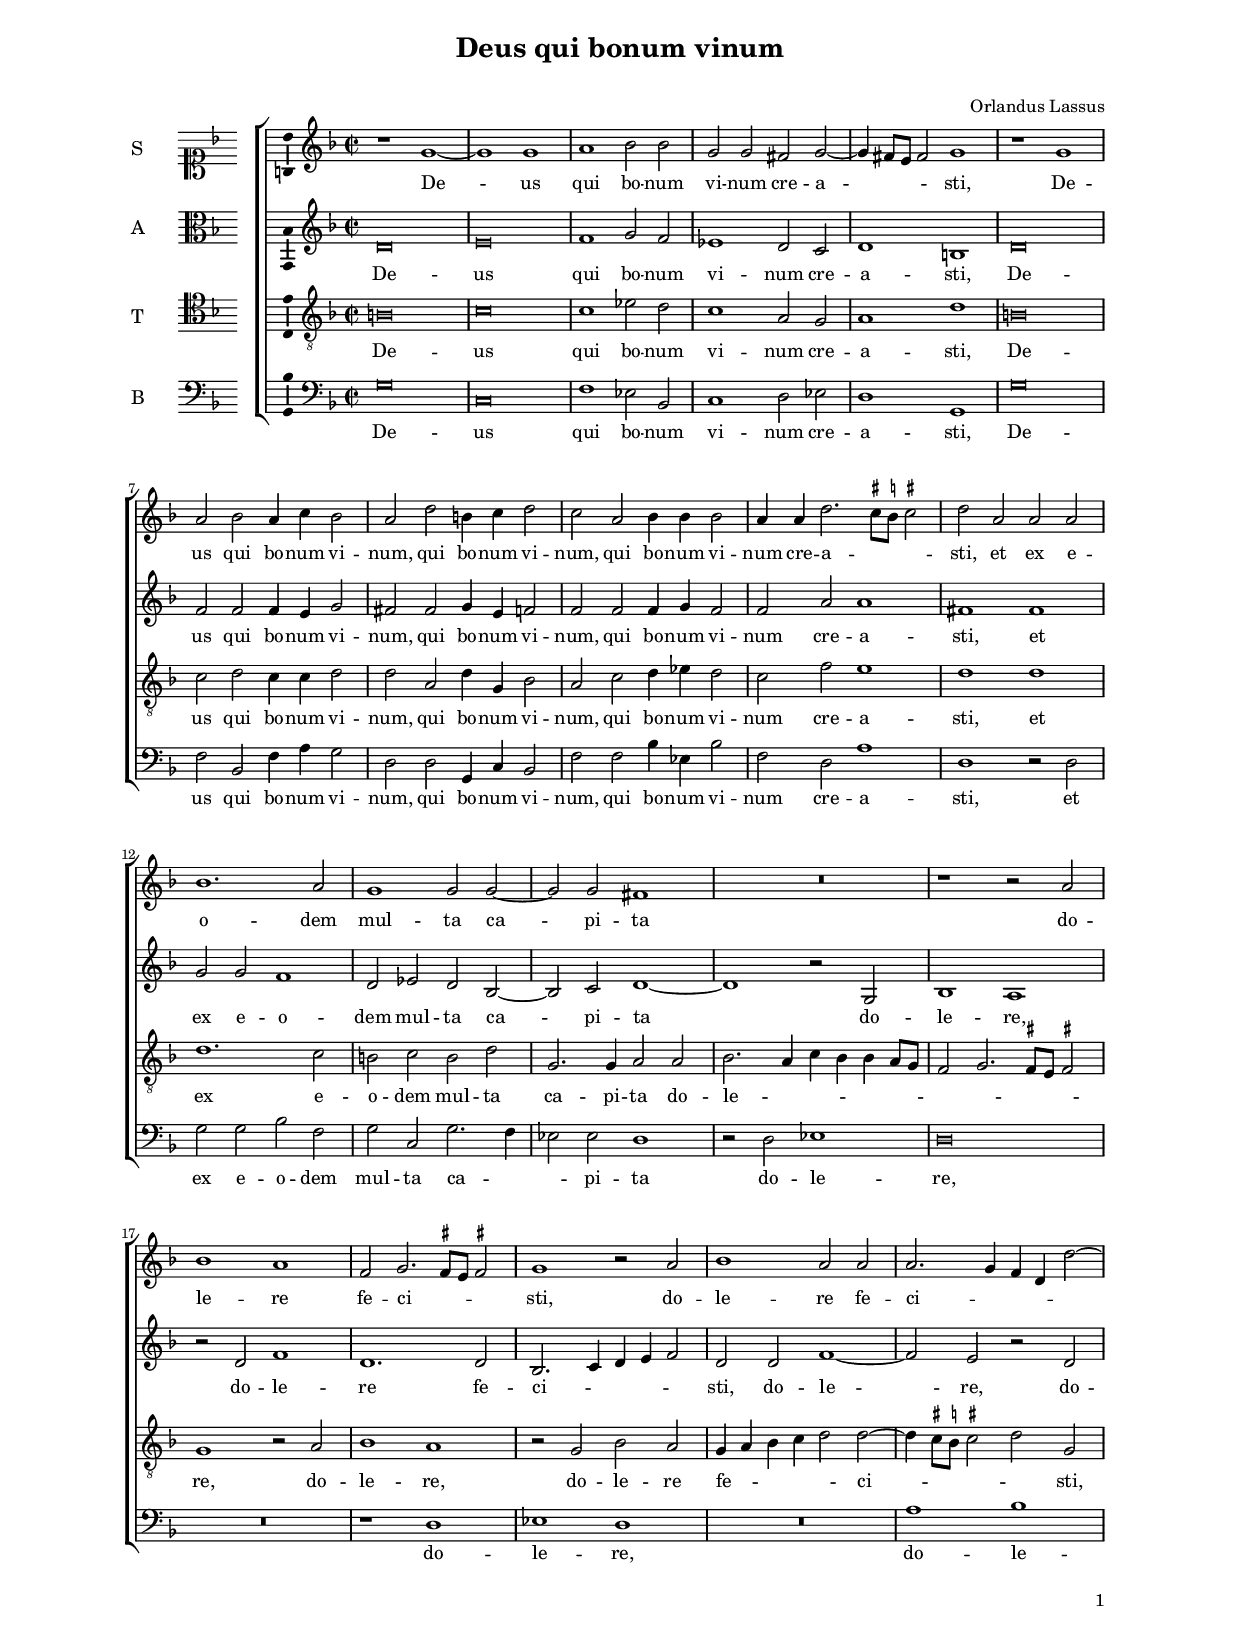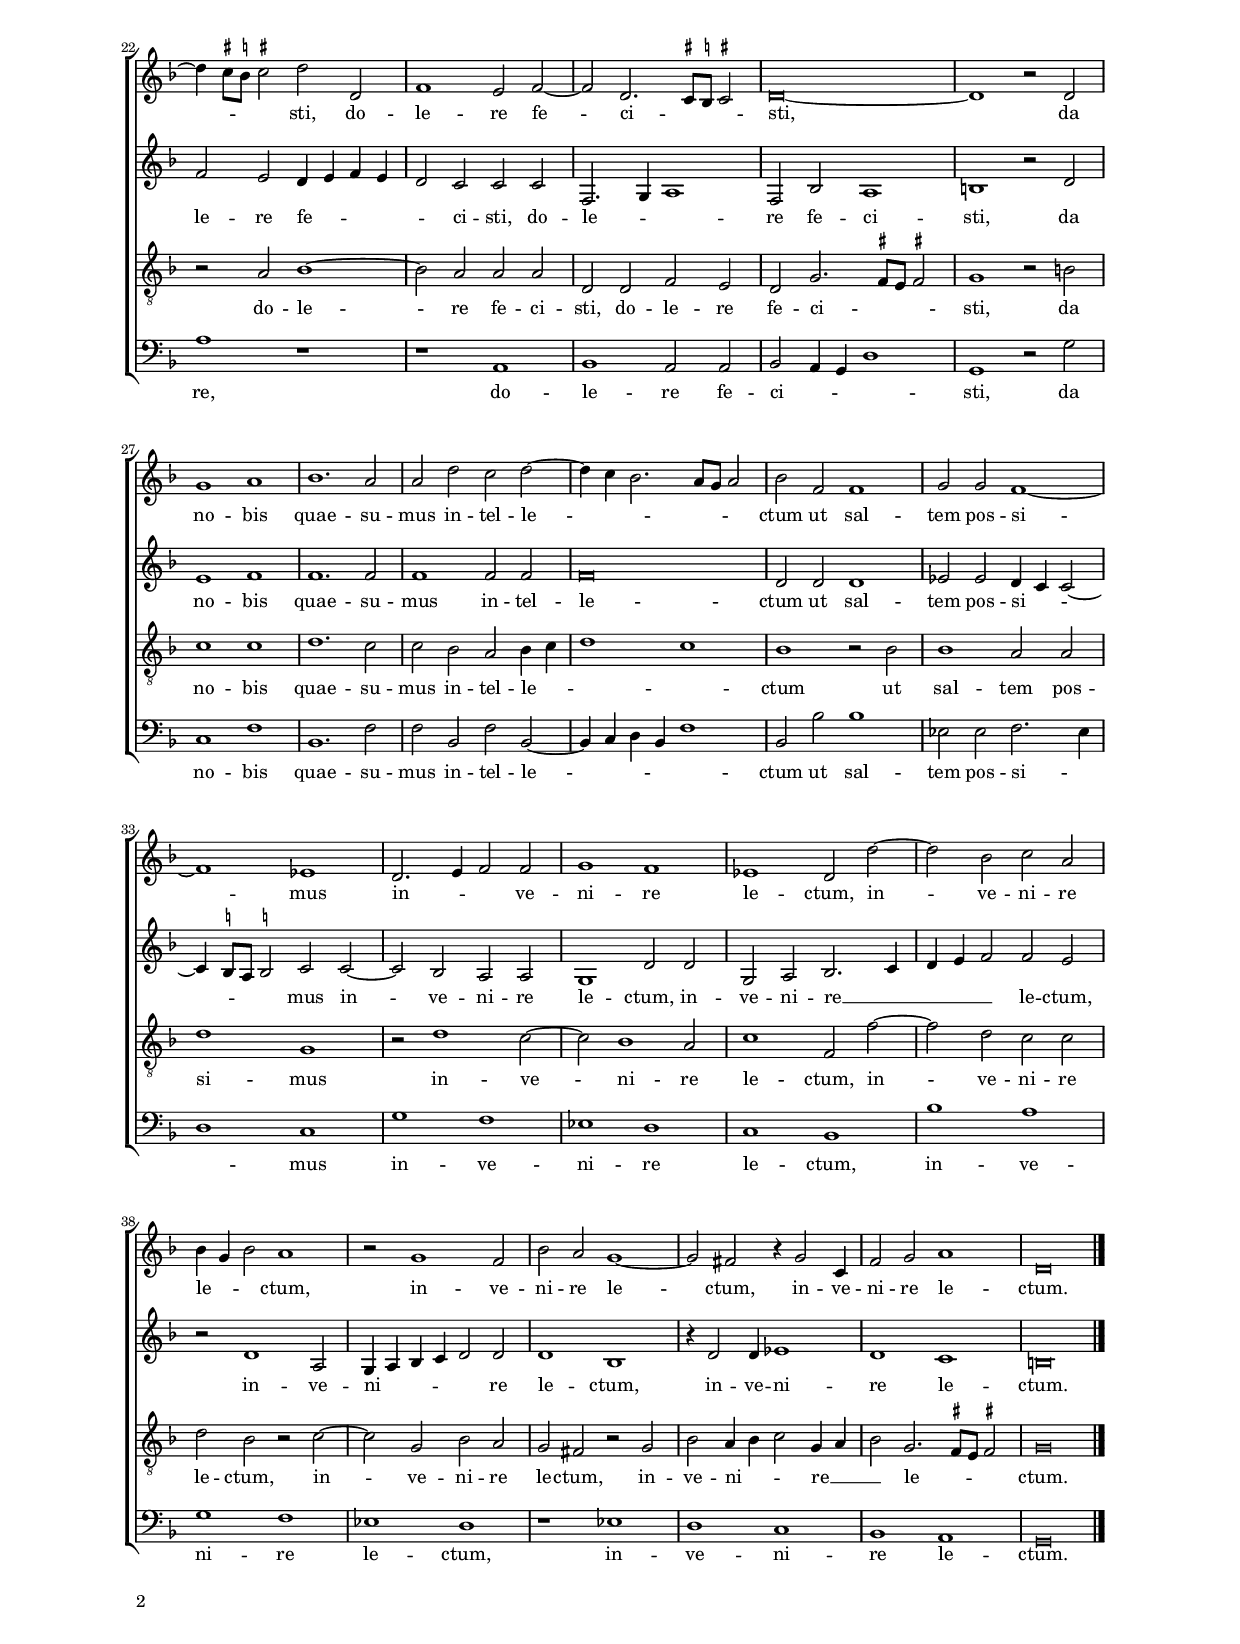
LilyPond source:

\header
{
  title="Deus qui bonum vinum"
  composer=\markup { \column { \transparent "x" "Orlandus Lassus" } }
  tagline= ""
}

\version "2.24.1"
\include "deutsch.ly"
#(set-global-staff-size 15)
% #(set-default-paper-size "letter")
#(ly:set-option 'point-and-click #f)

	
global = {
	\key f \major
	\time 2/2 \set Score.measureLength = #(ly:make-moment 2/1)
	\skip 1*2*43 \bar "|."
	}

	ficta = { \once \set suggestAccidentals = ##t }
	
	forget = #(define-music-function (music) (ly:music?) #{
		\accidentalStyle forget
		$music
		\accidentalStyle default
		#})
	
	m = \melisma
	me = \melismaEnd


\paper
	{
	top-margin = 1.8 \cm
	bottom-margin = 1.2 \cm
	left-margin = 2.3 \cm
	right-margin = 2.3 \cm
	ragged-bottom = ##f
	ragged-last-bottom = ##f
	print-page-number = ##f
	system-system-spacing = #'((basic-distance . 17) (minimum-distance . 13) (padding . 5) (strechability . 150))
	oddFooterMarkup=\markup   \fill-line { "" \fromproperty #'page:page-number-string }
	evenFooterMarkup=\markup  \fill-line { \fromproperty #'page:page-number-string "" }
	last-bottom-spacing = #'((basic-distance . 11) (minimum-distance . 7) (padding . 4))
	systems-per-page = 4
%	min-systems-per-page = 3
	}


incipitcantus = \markup { \score {
	{
	\set Staff.instrumentName = \markup { \fontsize #1 "S" }
	\key f \major
	\clef soprano
	s4 \bar ""
	}
	\layout  {
	raggedright = ##t
	indent = 1.3 \cm
	line-width = 2.3\cm
	\context { \Staff \remove Time_signature_engraver }
	\override Staff.Clef.Y-extent = #'(0 . 0)
	}} \hspace #1 }
	
      
incipitaltus = \markup { \score {
	{
	\set Staff.instrumentName = \markup { \fontsize #1 "A" }
	\key f \major
	\clef alto
	s4 \bar ""
	}
	\layout  {
	raggedright = ##t
	indent = 1.3 \cm
	line-width = 2.3\cm
	\context { \Staff \remove Time_signature_engraver }
	\override Staff.Clef.Y-extent = #'(0 . 0)
	}} \hspace #1 }


incipittenor = \markup { \score {
	{
	\set Staff.instrumentName = \markup { \fontsize #1 "T" }
	\key f \major
	\clef tenor
	s4 \bar ""
	}
	\layout  {
	raggedright = ##t
	indent = 1.3 \cm
	line-width = 2.3\cm
	\context { \Staff \remove Time_signature_engraver }
	\override Staff.Clef.Y-extent = #'(0 . 0)
	}} \hspace #1 }


incipitbassus = \markup { \score {
	{
	\set Staff.instrumentName = \markup { \fontsize #1 "B" }
	\key f \major
	\clef bass
	s4 \bar ""
	}
	\layout  {
	raggedright = ##t
	indent = 1.3 \cm
	line-width = 2.3\cm
	\context { \Staff \remove Time_signature_engraver }
	\override Staff.Clef.Y-extent = #'(0 . 0)
	}} \hspace #1 }


cantus =  \relative c''
	{
	r1 g~
	g1 g
	a1 b2 b
	g2 g fis g~
%5
	g4 \m fis8 e fis2 \me g1 |
	r1 g
	a2 b a4 c b2
	a2 d h4 c d2
	c2 a b4 b b2
%10
	a4 a d2. \m \ficta cis8 \ficta h \ficta cis!2 \me |
	d2 a a a
	b1. a2
	g1 g2 g~
	g2 g fis1
%15
	R\breve |
	r1 r2 a
	b1 a
	f2 g2. \m \ficta fis8 e \ficta fis!2 \me
	g1 r2 a
%20
	b1 a2 a |
	a2. \m g4 f d d'2~ |
	d4 \m \ficta cis8 \ficta h \ficta cis!2 \me d d,
	f1 e2 f~
	f2 d2. \m \ficta cis8 \ficta h \ficta cis!2 \me
%25
	d\breve~ |
	d1 r2 d
	g1 a
	b1. a2
	a2 d c d~
%30
	d4 \m c b2. a8 g a2 \me |
	b2 f f1
	g2 g f1~
	f1 es
	d2. \m e4 f2 \me f
%35
	g1 f |
	es1 d2 d'~
	d2 b c a
	b4 \m g b2 \me a1
	r2 g1 f2
%40
	b2 a g1~ |
	g2 fis r4 g2 c,4
	f2 g a1
	d,\breve |
	}


altus =  \relative c'
	{
	d\breve
	e\breve
	f1 g2 f
	es1 d2 c
%5
	d1 h |
	d\breve
	f2 f f4 e g2
	fis2 fis g4 e f2
	f2 f f4 g f2
%10
	f2 a a1 |
	fis1 fis
	g2 g f1
	d2 es d b~
	b2 c d1~
%15
	d1 r2 g, |
	b1 a
	r2 d f1
	d1. d2
	b2. \m c4 d e f2 \me
%20
	d2 d f1~ |
	f2 e r d
	f2 e d4 \m e f e
	d2 \me c c c
	f,2. \m g4 a1 \me
%25
	f2 b a1 |
	h1 r2 d
	e1 f
	f1. f2
	f1 f2 f
%30
	f\breve |
	d2 d d1
	es2 es d4 \m c c2~
	c4 \m \ficta h8 a \ficta h!2 \me c c~
	c2 b a a
%35
	g1 d'2 d |
	g,2 a b2. \m c4
	d4 e f2 \me f e
	r2 d1 a2
	g4 \m a b c d2 \me d
%40
	d1 b |
	r4 d2 d4 es1
	d1 c
	h\breve |
	}


tenor =  \relative c'
	{
	h\breve
	c\breve
	c1 es2 d
	c1 a2 g
%5
	a1 d |
	h\breve
	c2 d c4 c d2
	d2 a d4 g, b2
	a2 c d4 es d2
%10
	c2 f e1 |
	d1 d
	d1. c2
	h2 c h d
	g,2. g4 a2 a
%15
	b2. \m a4 c b b a8 g |
	f2 g2. \ficta fis8 e \ficta fis!2 \me
	g1 r2 a
	b1 a
	r2 g b a
%20
	g4 \m a b c d2 \me d~ |
	d4 \m \ficta cis8 \ficta h \ficta cis!2 d \me g,
	r2 a b1~
	b2 a a a
	d,2 d f e
%25
	d2 g2. \m \ficta fis8 e \ficta fis!2 \me |
	g1 r2 h
	c1 c
	d1. c2
	c2 b a b4 \m c
%30
	d1 c \me |
	b1 r2 b
	b1 a2 a
	d1 g,
	r2 d'1 c2~
%35
	c2 b1 a2 |
	c1 f,2 f'~
	f2 d c c
	d2 b r c~
	c2 g b a
%40
	g2 fis r g |
	b2 a4 \m b c2 \me g4 \m a
	b2 \me g2. \m \ficta fis8 e \ficta fis!2 \me
	g\breve |
	}


bassus  =  \relative c
	{
	g'\breve
	c,\breve
	f1 es2 b
	c1 d2 es
%5
	d1 g, |
	g'\breve
	f2 b, f'4 a g2
	d2 d g,4 c b2
	f'2 f b4 es, b'2
%10
	f2 d a'1 |
	d,1 r2 d
	g2 g b f
	g2 c, g'2. \m f4
	es2 \me es d1
%15
	r2 d es1 |
	d\breve
	R\breve
	r1 d
	es1 d
%20
	R\breve |
	a'1 b
	a1 r
	r1 a,
	b1 a2 a
%25
	b2 \m a4 g d'1 \me |
	g,1 r2 g'
	c,1 f
	b,1. f'2
	f2 b, f' b,~
%30
	b4 \m c d b f'1 \me |
	b,2 b' b1
	es,2 es f2. \m es4
	d1 \me c
	g'1 f
%35
	es1 d |
	c1 b
	b'1 a
	g1 f
	es1 d
%40
	r1 es |
	d1 c
	b1 a
	g\breve |
	}

lyricscantus = \lyricmode {
	De -- us qui bo -- num vi -- num cre -- a -- sti,
	De -- us qui bo -- num vi -- num,
	qui bo -- num vi -- num,
	qui bo -- num vi -- num cre -- a -- sti,
	et ex e -- o -- dem mul -- ta ca -- pi -- ta do -- le -- re fe -- ci -- sti,
	do -- le -- re fe -- ci -- sti,
	do -- le -- re fe -- ci -- sti,
	da no -- bis quae -- su -- mus in -- tel -- le -- ctum
	ut sal -- tem pos -- si -- mus in -- ve -- ni -- re le -- ctum,
	in -- ve -- ni -- re le -- ctum,
	in -- ve -- ni -- re le -- ctum,
	in -- ve -- ni -- re le -- ctum.
	}


lyricsaltus = \lyricmode {
	De -- us qui bo -- num vi -- num cre -- a -- sti,
	De -- us qui bo -- num vi -- num,
	qui bo -- num vi -- num,
	qui bo -- num vi -- num cre -- a -- sti,
	et ex e -- o -- dem mul -- ta ca -- pi -- ta do -- le -- re,
	do -- le -- re fe -- ci -- sti,
	do -- le -- re,
	do -- le -- re fe -- ci -- sti,
	do -- le -- re fe -- ci -- sti,
	da no -- bis quae -- su -- mus in -- tel -- le -- ctum
	ut sal -- tem pos -- si -- mus in -- ve -- ni -- re le -- ctum,
	in -- ve -- ni -- re __ le -- ctum,
	in -- ve -- ni -- re le -- ctum,
	in -- ve -- ni -- re le -- ctum.
	}


lyricstenor = \lyricmode {
	De -- us qui bo -- num vi -- num cre -- a -- sti,
	De -- us qui bo -- num vi -- num,
	qui bo -- num vi -- num,
	qui bo -- num vi -- num cre -- a -- sti,
	et ex e -- o -- dem mul -- ta ca -- pi -- ta do -- le -- re,
	do -- le -- re,
	do -- le -- re fe -- ci -- sti,
	do -- le -- re fe -- ci -- sti,
	do -- le -- re fe -- ci -- sti,
	da no -- bis quae -- su -- mus in -- tel -- le -- ctum
	ut sal -- tem pos -- si -- mus in -- ve -- ni -- re le -- ctum,
	in -- ve -- ni -- re le -- ctum,
	in -- ve -- ni -- re le -- ctum,
	in -- ve -- ni -- re __ le -- ctum.
	}


lyricsbassus = \lyricmode {
	De -- us qui bo -- num vi -- num cre -- a -- sti,
	De -- us qui bo -- num vi -- num,
	qui bo -- num vi -- num,
	qui bo -- num vi -- num cre -- a -- sti,
	et ex e -- o -- dem mul -- ta ca -- pi -- ta do -- le -- re,
	do -- le -- re,
	do -- le -- re,
	do -- le -- re fe -- ci -- sti,
	da no -- bis quae -- su -- mus in -- tel -- le -- ctum
	ut sal -- tem pos -- si -- mus in -- ve -- ni -- re le -- ctum,
	in -- ve -- ni -- re le -- ctum,
	in -- ve -- ni -- re le -- ctum.
	}


\score
{  
	\transpose c c {
	\new ChoirStaff \with { \override StaffGrouper.staff-staff-spacing.basic-distance = #13 }
	<<

	\new Staff << \global
	\new Voice="v1" {
		\set Staff.instrumentName=\incipitcantus
		\set Staff.midiInstrument = "reed organ"
		\clef "treble"
		\cantus }
	\new Lyrics \lyricsto "v1" {\lyricscantus }
	>>


	\new Staff << \global
	\new Voice="v2" {
		\set Staff.instrumentName=\incipitaltus
		\set Staff.midiInstrument = "reed organ"
		\clef violin 
		\altus}
	\new Lyrics \lyricsto "v2" {\lyricsaltus }
	>>


	\new Staff << \global
	\new Voice="v3" {
		\set Staff.instrumentName=\incipittenor
		\set Staff.midiInstrument = "reed organ"
		\clef "G_8"
		\tenor }
	\new Lyrics \lyricsto "v3" {\lyricstenor }
	>>


	\new Staff << \global
	\new Voice="v4" {
		\set Staff.instrumentName=\incipitbassus
		\set Staff.midiInstrument = "reed organ"
		\clef "bass" 
		\bassus }
	\new Lyrics \lyricsto "v4" {\lyricsbassus}
	>>

	>>
	} % transpose

	\layout
	{
	indent = 2.2 \cm
    %	\context { \Lyrics \override VerticalAxisGroup.nonstaff-relatedstaff-spacing.padding = #1.5 }
	\context { \Staff \override TimeSignature.break-visibility = #end-of-line-invisible }
	\context { \Staff \consists Ambitus_engraver }
	\context { \Voice \override Slur.transparent = ##t }
	\context { \Voice \override NoteHead.style = #'baroque }
	}

\midi
	{
    	\tempo 2 = 90
	}
	
}


% EOF
